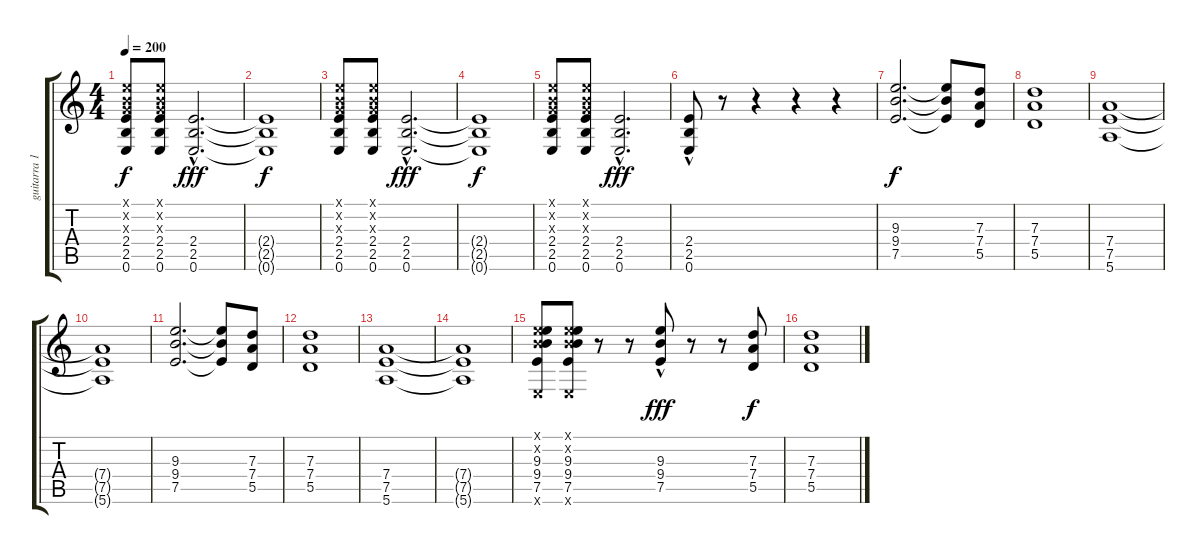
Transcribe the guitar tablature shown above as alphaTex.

\track ("guitarra 1" "guitarra 1") {instrument distortionguitar}
\staff {score tabs}
\tuning (E4 B3 G3 D3 A2 E2) {hide}
\ts (4 4)
\tempo 200
\clef g2
\ks c
(0.1{x} 0.2{x} 0.3{x} 2.4 2.5 0.6).8{dy f} (0.1{x} 0.2{x} 0.3{x} 2.4 2.5 0.6).8 (2.4{hac} 2.5{hac} 0.6{hac}).2{d dy fff} |
(2.4{t} 2.5{t} 0.6{t}).1{dy f} |
(0.1{x} 0.2{x} 0.3{x} 2.4 2.5 0.6).8 (0.1{x} 0.2{x} 0.3{x} 2.4 2.5 0.6).8 (2.4{hac} 2.5{hac} 0.6{hac}).2{d dy fff} |
(2.4{t} 2.5{t} 0.6{t}).1{dy f} |
(0.1{x} 0.2{x} 0.3{x} 2.4 2.5 0.6).8 (0.1{x} 0.2{x} 0.3{x} 2.4 2.5 0.6).8 (2.4{hac} 2.5{hac} 0.6{hac}).2{d dy fff} |
(2.4{hac} 2.5{hac} 0.6{hac}).8 r.8 r.4 r.4 r.4 |
(9.3 9.4 7.5).2{d dy f} (9.3{t} 9.4{t} 7.5{t}).8 (7.3 7.4 5.5).8 |
(7.3 7.4 5.5).1 |
(7.4 7.5 5.6).1 |
(7.4{t} 7.5{t} 5.6{t}).1 |
(9.3 9.4 7.5).2{d} (9.3{t} 9.4{t} 7.5{t}).8 (7.3 7.4 5.5).8 |
(7.3 7.4 5.5).1 |
(7.4 7.5 5.6).1 |
(7.4{t} 7.5{t} 5.6{t}).1 |
(0.1{x} 0.2{x} 9.3 9.4 7.5 0.6{x}).8 (0.1{x} 0.2{x} 9.3 9.4 7.5 0.6{x}).8 r.8 r.8 (9.3{hac} 9.4{hac} 7.5{hac}).8{dy fff} r.8 r.8 (7.3 7.4 5.5).8{dy f} |
(7.3 7.4 5.5).1
